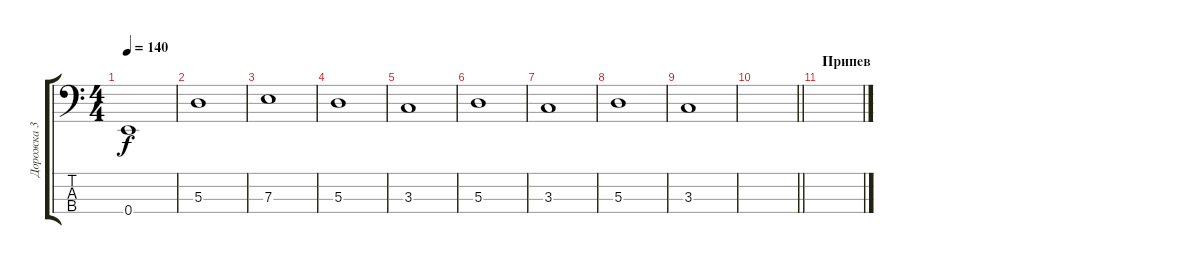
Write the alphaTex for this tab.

\track ("Дорожка 3" "Дорожка 3") {instrument electricbasspick}
\staff {score tabs}
\tuning (G2 D2 A1 E1) {hide}
\ts (4 4)
\tempo 140
\clef f4
\ks c
0.4.1{dy f} |
5.3.1 |
7.3.1 |
5.3.1 |
3.3.1 |
5.3.1 |
3.3.1 |
5.3.1 |
3.3.1 |
\barLineRight lightlight
|
\section ("" "Припев")
